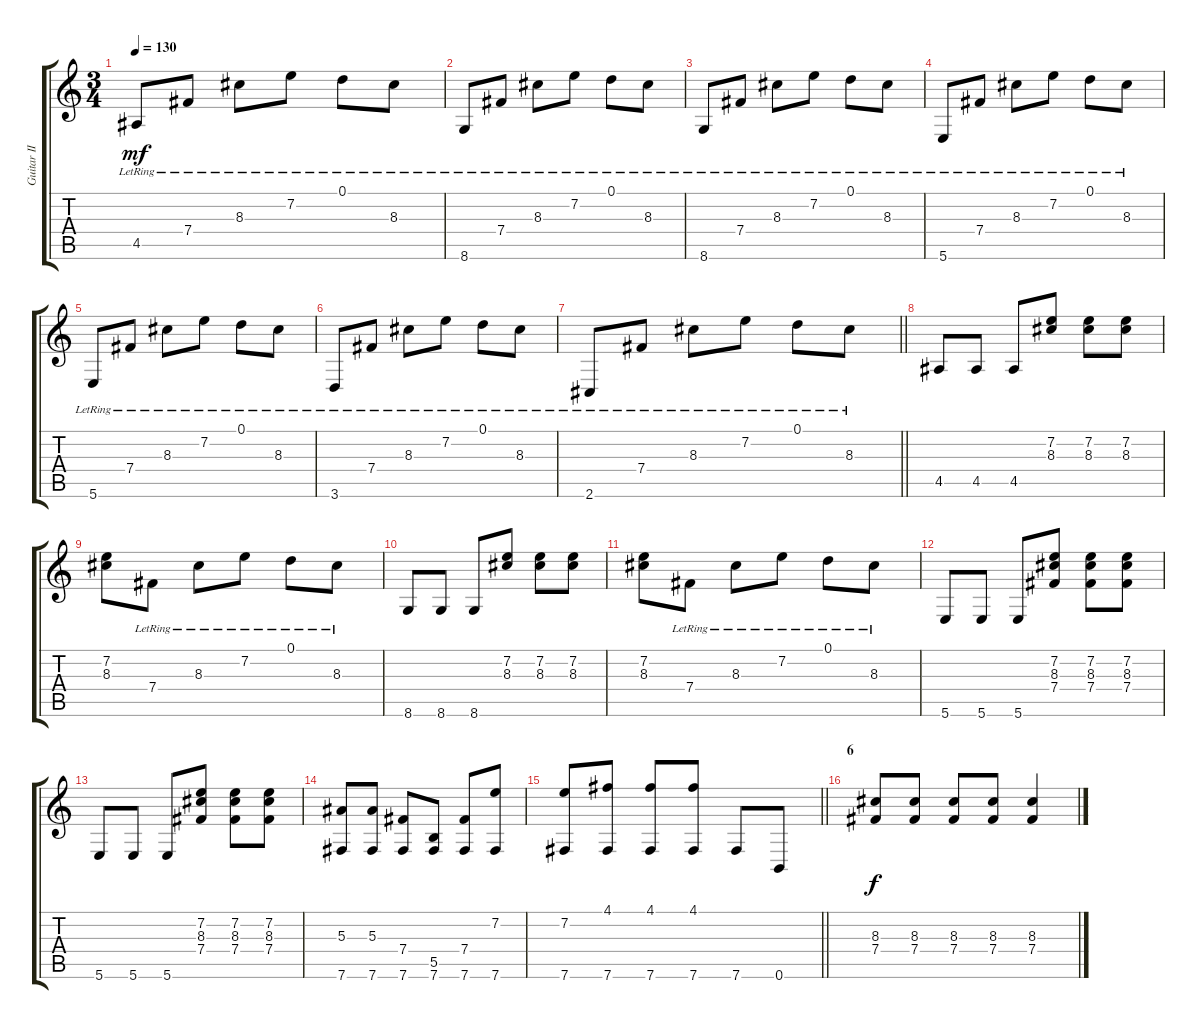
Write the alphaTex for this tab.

\track ("Guitar II" "Guitar II") {instrument distortionguitar}
\staff {score tabs}
\tuning (D4 A3 F3 B2 Gb2 B1) {hide}
\ts (3 4)
\tempo 130
\clef g2
\ks c
4.5{lr}.8{dy mf} 7.4{lr}.8 8.3{lr}.8 7.2{lr}.8 0.1{lr}.8 8.3{lr}.8 |
8.6{lr}.8 7.4{lr}.8 8.3{lr}.8 7.2{lr}.8 0.1{lr}.8 8.3{lr}.8 |
8.6{lr}.8 7.4{lr}.8 8.3{lr}.8 7.2{lr}.8 0.1{lr}.8 8.3{lr}.8 |
5.6{lr}.8 7.4{lr}.8 8.3{lr}.8 7.2{lr}.8 0.1{lr}.8 8.3{lr}.8 |
5.6{lr}.8 7.4{lr}.8 8.3{lr}.8 7.2{lr}.8 0.1{lr}.8 8.3{lr}.8 |
3.6{lr}.8 7.4{lr}.8 8.3{lr}.8 7.2{lr}.8 0.1{lr}.8 8.3{lr}.8 |
\barLineRight lightlight
2.6{lr}.8 7.4{lr}.8 8.3{lr}.8 7.2{lr}.8 0.1{lr}.8 8.3{lr}.8 |
\section ("" "")
4.5.8 4.5.8 4.5.8 (7.2 8.3).8 (7.2 8.3).8 (7.2 8.3).8 |
(7.2 8.3).8 7.4{lr}.8 8.3{lr}.8 7.2{lr}.8 0.1{lr}.8 8.3{lr}.8 |
8.6.8 8.6.8 8.6.8 (7.2 8.3).8 (7.2 8.3).8 (7.2 8.3).8 |
(7.2 8.3).8 7.4{lr}.8 8.3{lr}.8 7.2{lr}.8 0.1{lr}.8 8.3{lr}.8 |
5.6.8 5.6.8 5.6.8 (7.2 8.3 7.4).8 (7.2 8.3 7.4).8 (7.2 8.3 7.4).8 |
5.6.8 5.6.8 5.6.8 (7.2 8.3 7.4).8 (7.2 8.3 7.4).8 (7.2 8.3 7.4).8 |
(5.3 7.6).8 (5.3 7.6).8 (7.4 7.6).8 (5.5 7.6).8 (7.4 7.6).8 (7.2 7.6).8 |
\barLineRight lightlight
(7.2 7.6).8 (4.1 7.6).8 (4.1 7.6).8 (4.1 7.6).8 7.6.8 0.6.8 |
\section ("" "6")
(8.3 7.4).8{dy f} (8.3 7.4).8 (8.3 7.4).8 (8.3 7.4).8 (8.3 7.4).4
